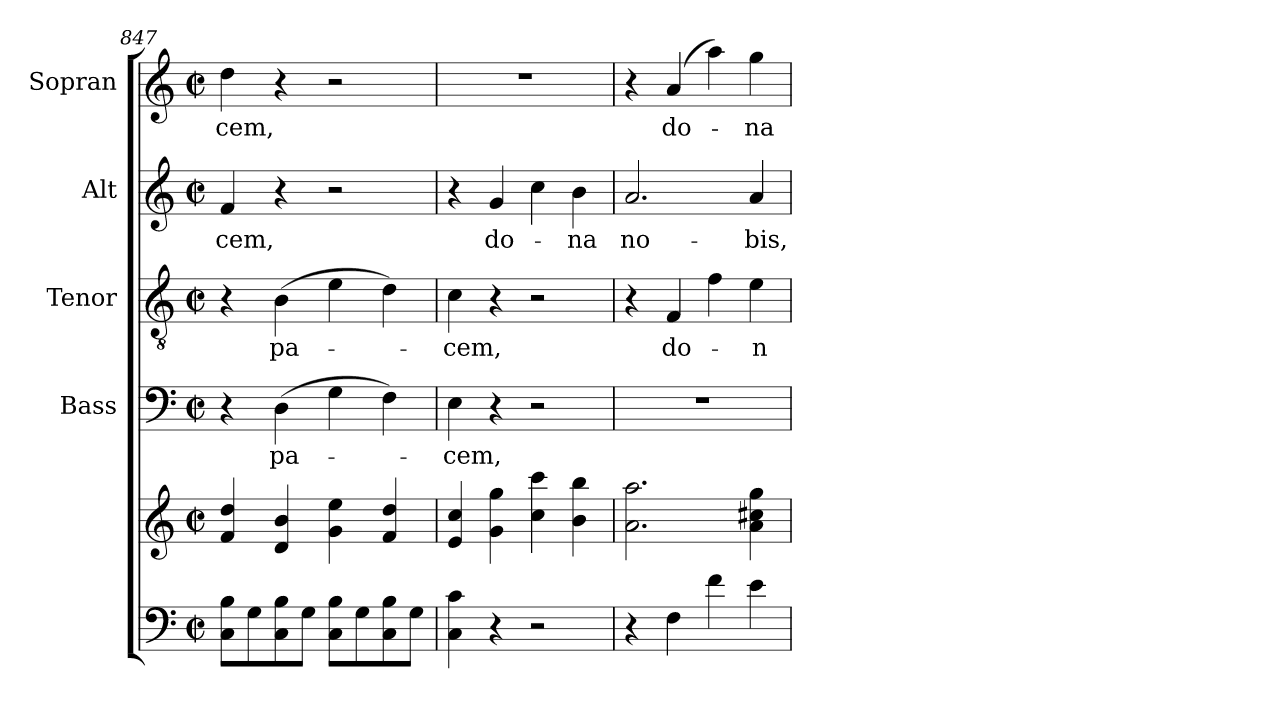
**kern	**kern	**kern	**text	**kern	**text	**kern	**text	**kern	**text
*part5	*part5	*part4	*part4	*part3	*part3	*part2	*part2	*part1	*part1
*staff6	*staff5	*staff4	*staff4	*staff3	*staff3	*staff2	*staff2	*staff1	*staff1
*	*	*I"Bass	*	*I"Tenor	*	*I"Alt	*	*I"Sopran	*
*	*	*I'B.	*	*I'T.	*	*I'A.	*	*I'S.	*
*clefF4	*clefG2	*clefF4	*	*clefGv2	*	*clefG2	*	*clefG2	*
*k[]	*k[]	*k[]	*	*k[]	*	*k[]	*	*k[]	*
*C:	*C:	*C:	*	*C:	*	*C:	*	*C:	*
*M2/2	*M2/2	*M2/2	*	*M2/2	*	*M2/2	*	*M2/2	*
*met(c|)	*met(c|)	*met(c|)	*	*met(c|)	*	*met(c|)	*	*met(c|)	*
=847	=847	=847	=847	=847	=847	=847	=847	=847	=847
!	!	!	!	!	!	!	!LO:LY:b	!	!LO:LY:b
8C\ 8B\L	4f/ 4dd/	4r	.	4r	.	4f/	-cem,	4dd\	-cem,
8G\	.	.	.	.	.	.	.	.	.
!	!	!	!LO:LY:b	!	!LO:LY:b	!	!	!	!
8C\ 8B\	4d/ 4b/	(>4D\	pa-	(>4B\	pa-	4r	.	4r	.
8G\J	.	.	.	.	.	.	.	.	.
8C\ 8B\L	4g\ 4ee\	4G\	.	4e\	.	2r	.	2r	.
8G\	.	.	.	.	.	.	.	.	.
8C\ 8B\	4f/ 4dd/	4F\)	.	4d\)	.	.	.	.	.
8G\J	.	.	.	.	.	.	.	.	.
=848	=848	=848	=848	=848	=848	=848	=848	=848	=848
!	!	!	!LO:LY:b	!	!LO:LY:b	!	!	!	!
4C\ 4c\	4e/ 4cc/	4E\	-cem,	4c\	-cem,	4r	.	1r	.
!	!	!	!	!	!	!	!LO:LY:b	!	!
4r	4g\ 4gg\	4r	.	4r	.	4g/	do-	.	.
2r	4cc\ 4ccc\	2r	.	2r	.	4cc\	.	.	.
!	!	!	!	!	!	!	!LO:LY:b	!	!
.	4b\ 4bb\	.	.	.	.	4b\	-na	.	.
=849	=849	=849	=849	=849	=849	=849	=849	=849	=849
!	!	!	!	!	!	!	!LO:LY:b	!	!
4r	2.a\ 2.aa\	1r	.	4r	.	2.a/	no-	4r	.
!	!	!	!	!	!LO:LY:b	!	!	!	!LO:LY:b
4F\	.	.	.	4F/	do-	.	.	(4a/	do-
4f\	.	.	.	4f\	.	.	.	4aa\)	.
!	!	!	!	!	!LO:LY:b	!	!LO:LY:b	!	!LO:LY:b
4e\	4a\ 4cc#X\ 4gg\	.	.	4e\	-n	4a/	-bis,	4gg\	-na
=	=	=	=	=	=	=	=	=	=
*-	*-	*-	*-	*-	*-	*-	*-	*-	*-
